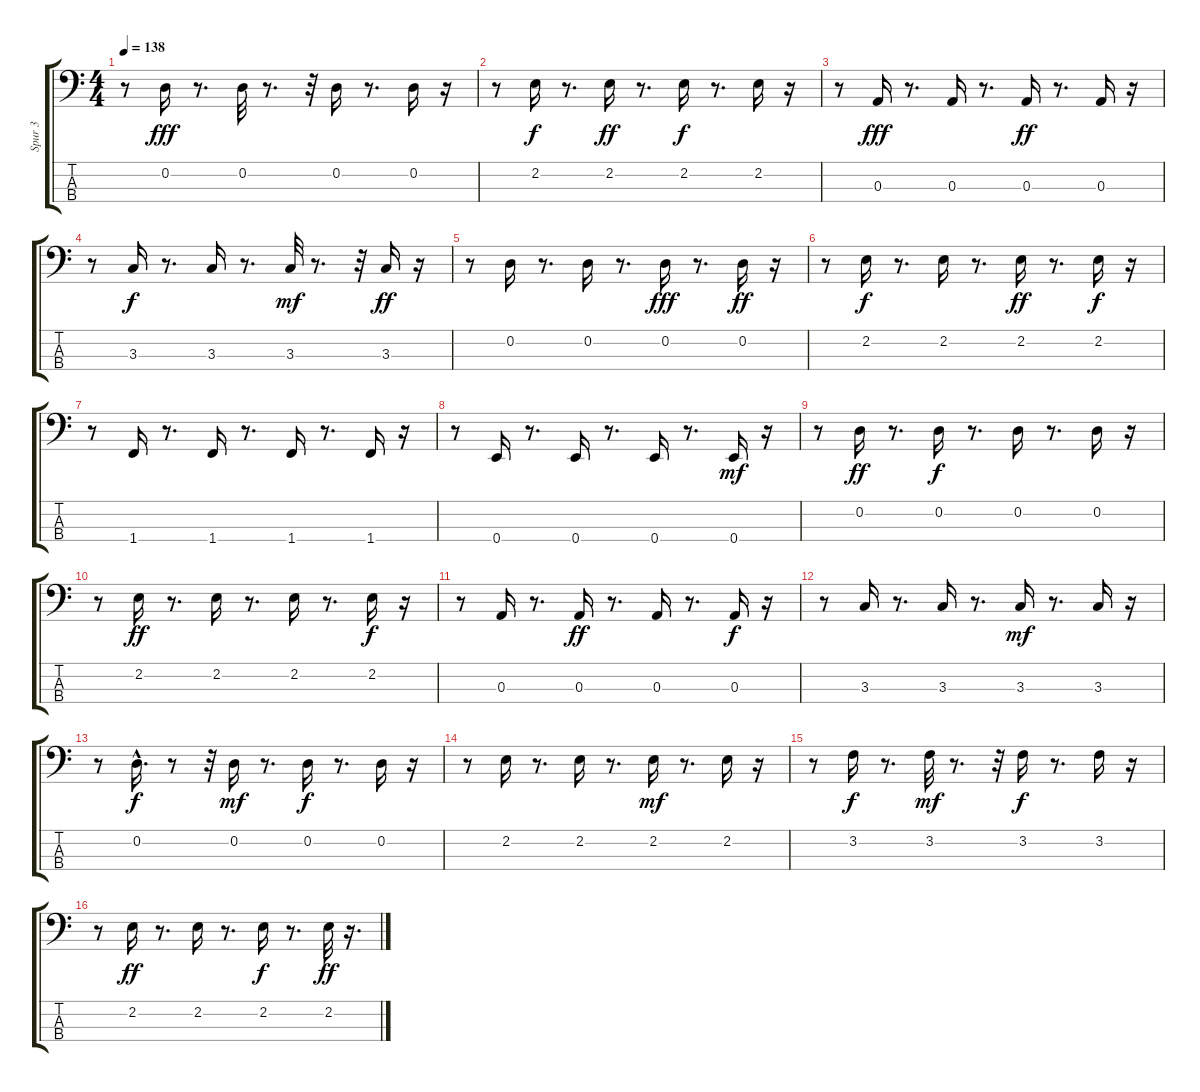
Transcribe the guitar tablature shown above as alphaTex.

\track ("Spur 3" "Spur 3") {instrument synthbass1}
\staff {score tabs}
\tuning (G2 D2 A1 E1) {hide}
\ts (4 4)
\tempo 138
\clef f4
\ks c
r.8{dy fff} 0.2.16 r.8{d} 0.2.32 r.8{d} r.32 0.2.16 r.8{d} 0.2.16 r.16 |
r.8 2.2.16{dy f} r.8{d} 2.2.16{dy ff} r.8{d} 2.2.16{dy f} r.8{d} 2.2.16 r.16 |
r.8 0.3.16{dy fff} r.8{d} 0.3.16 r.8{d} 0.3.16{dy ff} r.8{d} 0.3.16 r.16 |
r.8 3.3.16{dy f} r.8{d} 3.3.16 r.8{d} 3.3.32{dy mf} r.8{d} r.32 3.3.16{dy ff} r.16 |
r.8 0.2.16 r.8{d} 0.2.16 r.8{d} 0.2.16{dy fff} r.8{d} 0.2.16{dy ff} r.16 |
r.8 2.2.16{dy f} r.8{d} 2.2.16 r.8{d} 2.2.16{dy ff} r.8{d} 2.2.16{dy f} r.16 |
r.8 1.4.16 r.8{d} 1.4.16 r.8{d} 1.4.16 r.8{d} 1.4.16 r.16 |
r.8 0.4.16 r.8{d} 0.4.16 r.8{d} 0.4.16 r.8{d} 0.4.16{dy mf} r.16 |
r.8 0.2.16{dy ff} r.8{d} 0.2.16{dy f} r.8{d} 0.2.16 r.8{d} 0.2.16 r.16 |
r.8 2.2.16{dy ff} r.8{d} 2.2.16 r.8{d} 2.2.16 r.8{d} 2.2.16{dy f} r.16 |
r.8 0.3.16 r.8{d} 0.3.16{dy ff} r.8{d} 0.3.16 r.8{d} 0.3.16{dy f} r.16 |
r.8 3.3.16 r.8{d} 3.3.16 r.8{d} 3.3.16{dy mf} r.8{d} 3.3.16 r.16 |
r.8 0.2{hac}.16{d dy f} r.8 r.32 0.2.16{dy mf} r.8{d} 0.2.16{dy f} r.8{d} 0.2.16 r.16 |
r.8 2.2.16 r.8{d} 2.2.16 r.8{d} 2.2.16{dy mf} r.8{d} 2.2.16 r.16 |
r.8 3.2.16{dy f} r.8{d} 3.2.32{dy mf} r.8{d} r.32 3.2.16{dy f} r.8{d} 3.2.16 r.16 |
r.8 2.2.16{dy ff} r.8{d} 2.2.16 r.8{d} 2.2.16{dy f} r.8{d} 2.2.32{dy ff} r.16{d}
